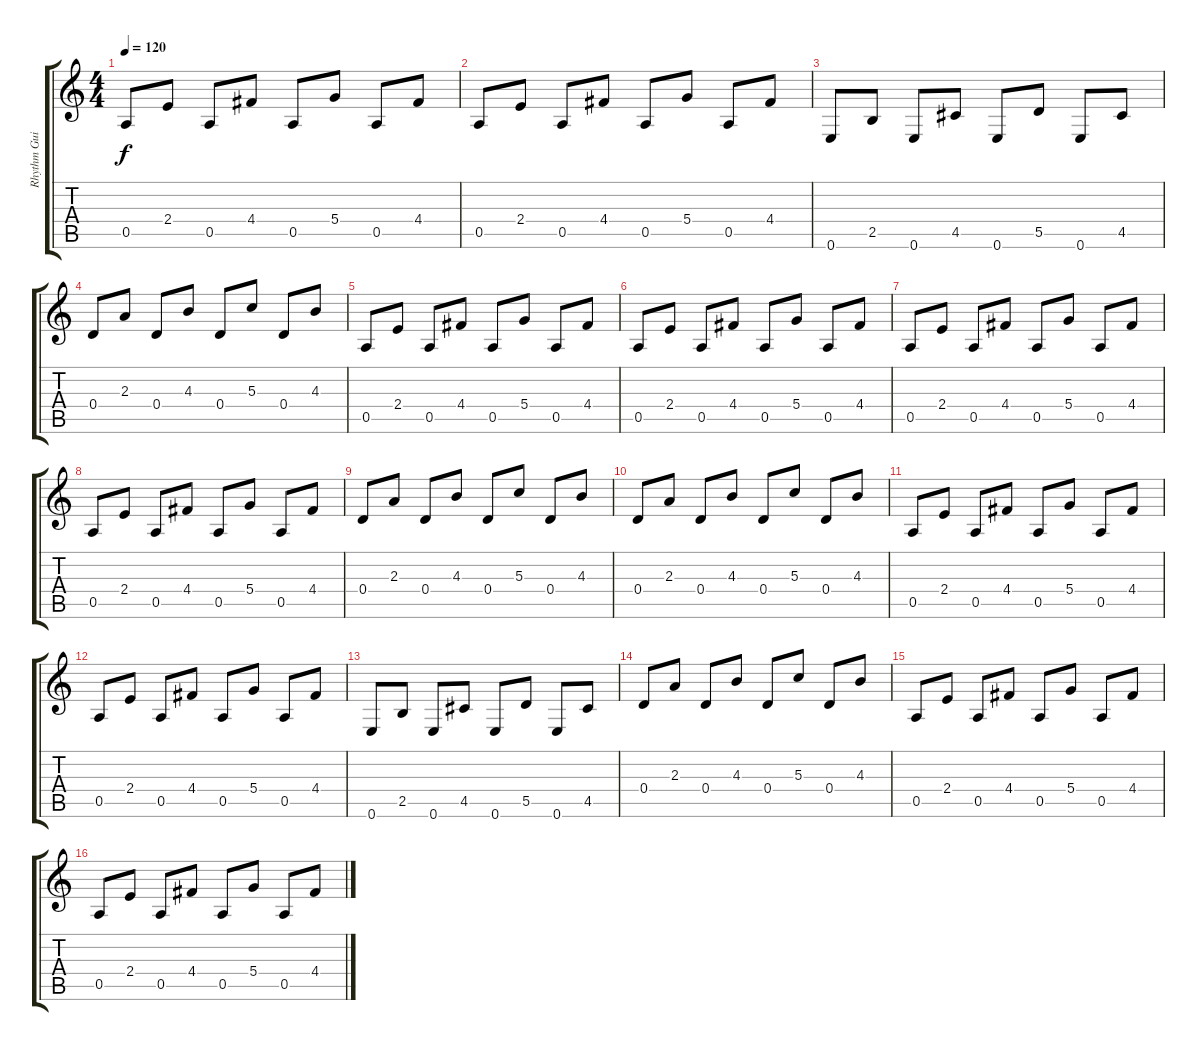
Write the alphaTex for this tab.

\track ("Rhythm Guitar" "Rhythm Gui") {instrument electricguitarjazz}
\staff {score tabs}
\tuning (E4 B3 G3 D3 A2 E2) {hide}
\ts (4 4)
\tempo 120
\clef g2
\ks c
0.5.8{dy f} 2.4.8 0.5.8 4.4.8 0.5.8 5.4.8 0.5.8 4.4.8 |
0.5.8 2.4.8 0.5.8 4.4.8 0.5.8 5.4.8 0.5.8 4.4.8 |
0.6.8 2.5.8 0.6.8 4.5.8 0.6.8 5.5.8 0.6.8 4.5.8 |
0.4.8 2.3.8 0.4.8 4.3.8 0.4.8 5.3.8 0.4.8 4.3.8 |
0.5.8 2.4.8 0.5.8 4.4.8 0.5.8 5.4.8 0.5.8 4.4.8 |
0.5.8 2.4.8 0.5.8 4.4.8 0.5.8 5.4.8 0.5.8 4.4.8 |
0.5.8 2.4.8 0.5.8 4.4.8 0.5.8 5.4.8 0.5.8 4.4.8 |
0.5.8 2.4.8 0.5.8 4.4.8 0.5.8 5.4.8 0.5.8 4.4.8 |
0.4.8 2.3.8 0.4.8 4.3.8 0.4.8 5.3.8 0.4.8 4.3.8 |
0.4.8 2.3.8 0.4.8 4.3.8 0.4.8 5.3.8 0.4.8 4.3.8 |
0.5.8 2.4.8 0.5.8 4.4.8 0.5.8 5.4.8 0.5.8 4.4.8 |
0.5.8 2.4.8 0.5.8 4.4.8 0.5.8 5.4.8 0.5.8 4.4.8 |
0.6.8 2.5.8 0.6.8 4.5.8 0.6.8 5.5.8 0.6.8 4.5.8 |
0.4.8 2.3.8 0.4.8 4.3.8 0.4.8 5.3.8 0.4.8 4.3.8 |
0.5.8 2.4.8 0.5.8 4.4.8 0.5.8 5.4.8 0.5.8 4.4.8 |
0.5.8 2.4.8 0.5.8 4.4.8 0.5.8 5.4.8 0.5.8 4.4.8
